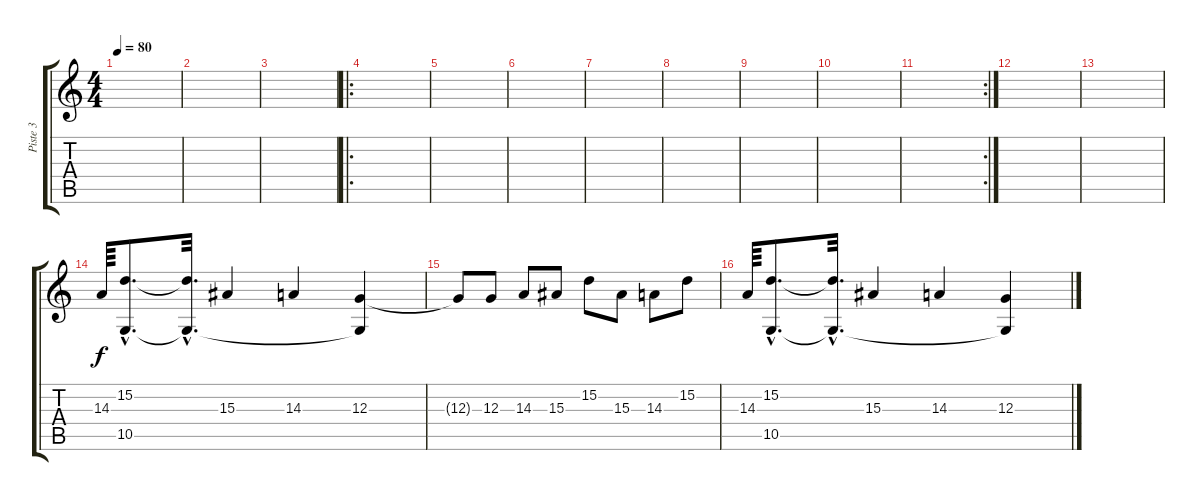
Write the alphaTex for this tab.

\track ("Piste 3" "Piste 3") {instrument pad5bowed}
\staff {score tabs}
\tuning (E4 B3 G3 D3 A2 E2) {hide}
\ts (4 4)
\tempo 80
\clef g2
\ks c
|
|
|
\ro
|
|
|
|
|
|
|
\rc 2
|
|
|
14.3.64{volume 16 instrument brightacousticpiano} (15.2{hac} 10.5{hac}).8{d} (15.2{hac t} 10.5{hac t}).32{d} 15.3.4 14.3.4 (12.3 10.5{t}).4 |
12.3{t}.8 12.3.8 14.3.8 15.3.8 15.2.8 15.3.8 14.3.8 15.2.8 |
14.3.64{volume 16 instrument brightacousticpiano} (15.2{hac} 10.5{hac}).8{d} (15.2{hac t} 10.5{hac t}).32{d} 15.3.4 14.3.4 (12.3 10.5{t}).4
